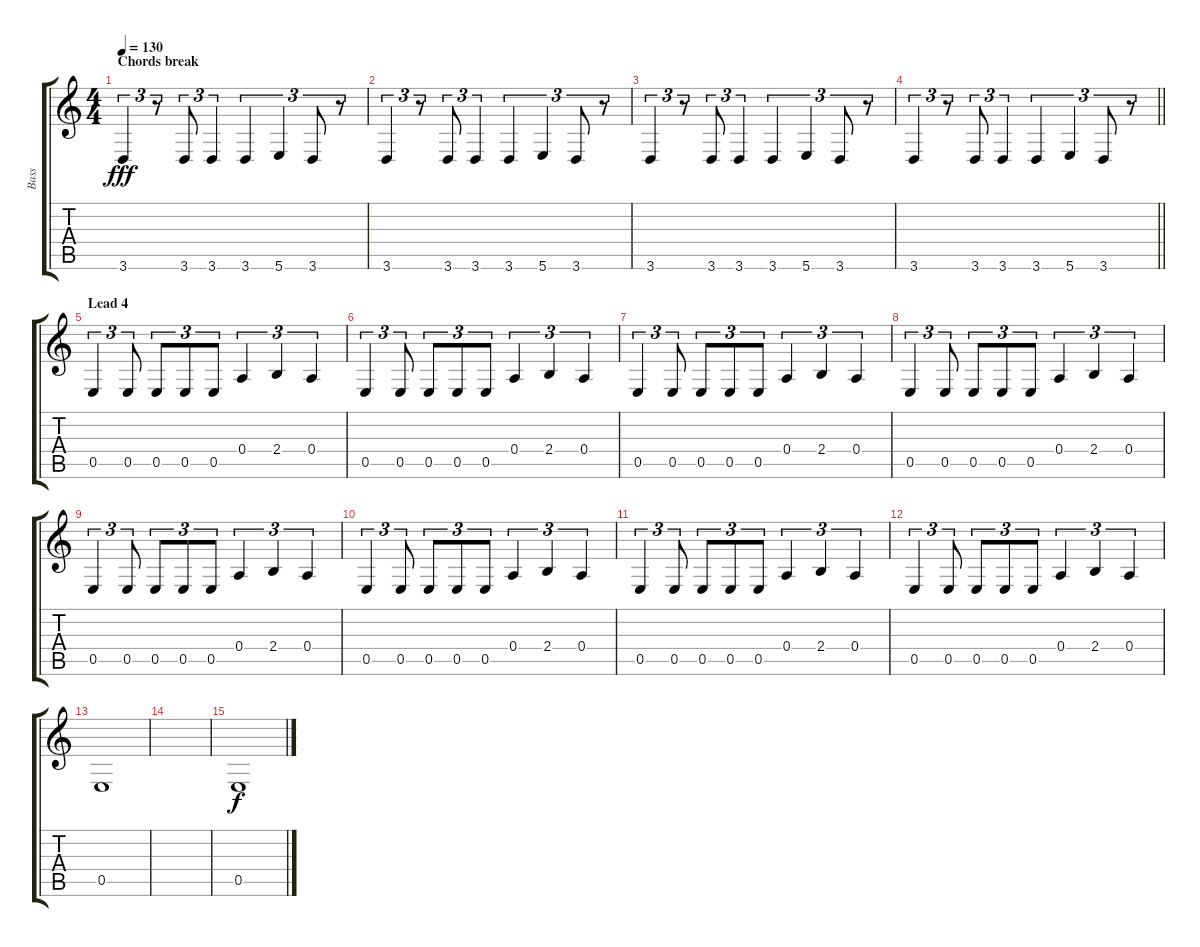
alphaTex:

\track ("Bass" "Bass") {instrument electricbassfinger}
\staff {score tabs}
\tuning (B3 Gb3 D3 A2 E2 B1) {hide}
\ts (4 4)
\section ("" "Chords break")
\tempo 130
\clef g2
\ks c
3.6.4{tu (3 2) dy fff} r.8{tu (3 2)} 3.6.8{tu (3 2)} 3.6.4{tu (3 2)} 3.6.4{tu (3 2)} 5.6.4{tu (3 2)} 3.6.8{tu (3 2)} r.8{tu (3 2)} |
3.6.4{tu (3 2)} r.8{tu (3 2)} 3.6.8{tu (3 2)} 3.6.4{tu (3 2)} 3.6.4{tu (3 2)} 5.6.4{tu (3 2)} 3.6.8{tu (3 2)} r.8{tu (3 2)} |
3.6.4{tu (3 2)} r.8{tu (3 2)} 3.6.8{tu (3 2)} 3.6.4{tu (3 2)} 3.6.4{tu (3 2)} 5.6.4{tu (3 2)} 3.6.8{tu (3 2)} r.8{tu (3 2)} |
\barLineRight lightlight
3.6.4{tu (3 2)} r.8{tu (3 2)} 3.6.8{tu (3 2)} 3.6.4{tu (3 2)} 3.6.4{tu (3 2)} 5.6.4{tu (3 2)} 3.6.8{tu (3 2)} r.8{tu (3 2)} |
\section ("" "Lead 4")
0.5.4{tu (3 2)} 0.5.8{tu (3 2)} 0.5.8{tu (3 2)} 0.5.8{tu (3 2)} 0.5.8{tu (3 2)} 0.4.4{tu (3 2)} 2.4.4{tu (3 2)} 0.4.4{tu (3 2)} |
0.5.4{tu (3 2)} 0.5.8{tu (3 2)} 0.5.8{tu (3 2)} 0.5.8{tu (3 2)} 0.5.8{tu (3 2)} 0.4.4{tu (3 2)} 2.4.4{tu (3 2)} 0.4.4{tu (3 2)} |
0.5.4{tu (3 2)} 0.5.8{tu (3 2)} 0.5.8{tu (3 2)} 0.5.8{tu (3 2)} 0.5.8{tu (3 2)} 0.4.4{tu (3 2)} 2.4.4{tu (3 2)} 0.4.4{tu (3 2)} |
0.5.4{tu (3 2)} 0.5.8{tu (3 2)} 0.5.8{tu (3 2)} 0.5.8{tu (3 2)} 0.5.8{tu (3 2)} 0.4.4{tu (3 2)} 2.4.4{tu (3 2)} 0.4.4{tu (3 2)} |
0.5.4{tu (3 2)} 0.5.8{tu (3 2)} 0.5.8{tu (3 2)} 0.5.8{tu (3 2)} 0.5.8{tu (3 2)} 0.4.4{tu (3 2)} 2.4.4{tu (3 2)} 0.4.4{tu (3 2)} |
0.5.4{tu (3 2)} 0.5.8{tu (3 2)} 0.5.8{tu (3 2)} 0.5.8{tu (3 2)} 0.5.8{tu (3 2)} 0.4.4{tu (3 2)} 2.4.4{tu (3 2)} 0.4.4{tu (3 2)} |
0.5.4{tu (3 2)} 0.5.8{tu (3 2)} 0.5.8{tu (3 2)} 0.5.8{tu (3 2)} 0.5.8{tu (3 2)} 0.4.4{tu (3 2)} 2.4.4{tu (3 2)} 0.4.4{tu (3 2)} |
0.5.4{tu (3 2)} 0.5.8{tu (3 2)} 0.5.8{tu (3 2)} 0.5.8{tu (3 2)} 0.5.8{tu (3 2)} 0.4.4{tu (3 2)} 2.4.4{tu (3 2)} 0.4.4{tu (3 2)} |
0.5.1 |
|
0.5.1{dy f}
